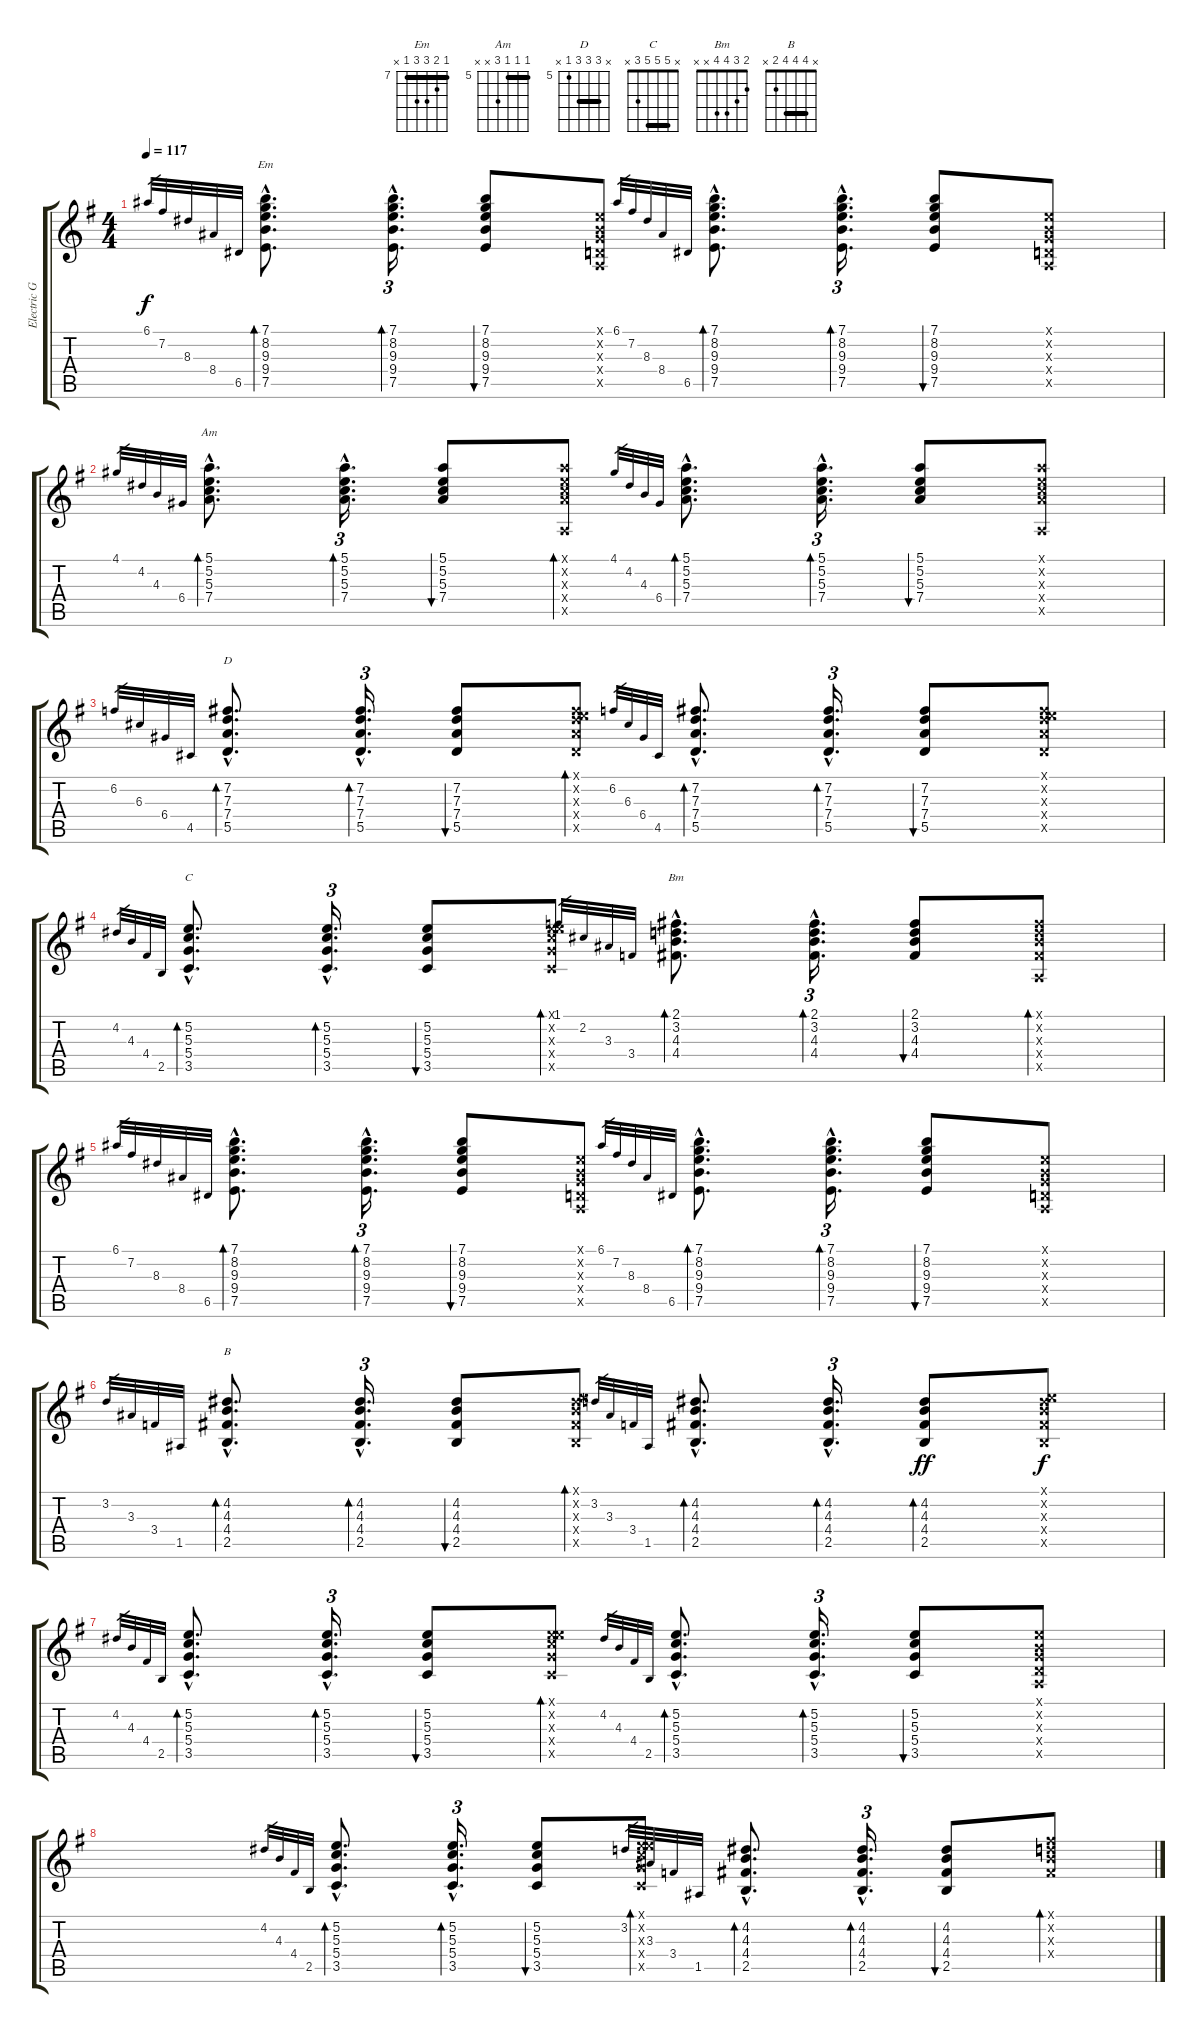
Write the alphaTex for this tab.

\track ("Electric Guitar" "Electric G") {instrument electricguitarjazz}
\staff {score tabs}
\tuning (E4 B3 G3 D3 A2 E2) {hide}
\chord ("Em" 7 8 9 9 7 x) {firstfret 7 barre 7}
\chord ("Am" 5 5 5 7 x x) {firstfret 5 barre 5}
\chord ("D" x 7 7 7 5 x) {firstfret 5 barre 7}
\chord ("C" x 5 5 5 3 x) {barre 5}
\chord ("Bm" 2 3 4 4 x x)
\chord ("B" x 4 4 4 2 x) {barre 4}
\ts (4 4)
\tempo 117
\clef g2
\ks g
6.1.32{gr dy f} 7.2.32{gr} 8.3.32{gr} 8.4.32{gr} 6.5.32{gr} (7.1{hac} 8.2{hac} 9.3{hac} 9.4{hac} 7.5{hac}).8{d bd 30 ch "Em"} (7.1{hac} 8.2{hac} 9.3{hac} 9.4{hac} 7.5{hac}).16{d tu (3 2) bd 30} (7.1 8.2 9.3 9.4 7.5).8{bu 30} (0.1{x} 0.2{x} 0.3{x} 0.4{x} 0.5{x}).8 6.1.32{gr} 7.2.32{gr} 8.3.32{gr} 8.4.32{gr} 6.5.32{gr} (7.1{hac} 8.2{hac} 9.3{hac} 9.4{hac} 7.5{hac}).8{d bd 30} (7.1{hac} 8.2{hac} 9.3{hac} 9.4{hac} 7.5{hac}).16{d tu (3 2) bd 30} (7.1 8.2 9.3 9.4 7.5).8{bu 30} (0.1{x} 0.2{x} 0.3{x} 0.4{x} 0.5{x}).8 |
4.1.32{gr} 4.2.32{gr} 4.3.32{gr} 6.4.32{gr} (5.1{hac} 5.2{hac} 5.3{hac} 7.4{hac}).8{d bd 30 ch "Am"} (5.1{hac} 5.2{hac} 5.3{hac} 7.4{hac}).16{d tu (3 2) bd 30} (5.1 5.2 5.3 7.4).8{bu 30} (5.1{x} 5.2{x} 5.3{x} 7.4{x} 0.5{x}).8{bd 30} 4.1.32{gr} 4.2.32{gr} 4.3.32{gr} 6.4.32{gr} (5.1{hac} 5.2{hac} 5.3{hac} 7.4{hac}).8{d bd 30} (5.1{hac} 5.2{hac} 5.3{hac} 7.4{hac}).16{d tu (3 2) bd 30} (5.1 5.2 5.3 7.4).8{bu 30} (5.1{x} 5.2{x} 5.3{x} 7.4{x} 0.5{x}).8 |
6.2.32{gr} 6.3.32{gr} 6.4.32{gr} 4.5.32{gr} (7.2{hac} 7.3{hac} 7.4{hac} 5.5{hac}).8{d bd 30 ch "D"} (7.2{hac} 7.3{hac} 7.4{hac} 5.5{hac}).16{d tu (3 2) bd 30} (7.2 7.3 7.4 5.5).8{bu 30} (0.1{x} 7.2{x} 7.3{x} 7.4{x} 5.5{x}).8{bd 30} 6.2.32{gr} 6.3.32{gr} 6.4.32{gr} 4.5.32{gr} (7.2{hac} 7.3{hac} 7.4{hac} 5.5{hac}).8{d bd 30} (7.2{hac} 7.3{hac} 7.4{hac} 5.5{hac}).16{d tu (3 2) bd 30} (7.2 7.3 7.4 5.5).8{bu 30} (0.1{x} 7.2{x} 7.3{x} 7.4{x} 5.5{x}).8 |
4.2.32{gr} 4.3.32{gr} 4.4.32{gr} 2.5.32{gr} (5.2{hac} 5.3{hac} 5.4{hac} 3.5{hac}).8{d bd 30 ch "C"} (5.2{hac} 5.3{hac} 5.4{hac} 3.5{hac}).16{d tu (3 2) bd 30} (5.2 5.3 5.4 3.5).8{bu 30} (0.1{x} 5.2{x} 5.3{x} 5.4{x} 3.5{x}).8{bd 30} 1.1.32{gr} 2.2.32{gr} 3.3.32{gr} 3.4.32{gr} (2.1{hac} 3.2{hac} 4.3{hac} 4.4{hac}).8{d bd 30 ch "Bm"} (2.1{hac} 3.2{hac} 4.3{hac} 4.4{hac}).16{d tu (3 2) bd 30} (2.1 3.2 4.3 4.4).8{bu 30} (2.1{x} 3.2{x} 4.3{x} 4.4{x} 0.5{x}).8{bd 30} |
6.1.32{gr} 7.2.32{gr} 8.3.32{gr} 8.4.32{gr} 6.5.32{gr} (7.1{hac} 8.2{hac} 9.3{hac} 9.4{hac} 7.5{hac}).8{d bd 30} (7.1{hac} 8.2{hac} 9.3{hac} 9.4{hac} 7.5{hac}).16{d tu (3 2) bd 30} (7.1 8.2 9.3 9.4 7.5).8{bu 30} (0.1{x} 0.2{x} 0.3{x} 0.4{x} 0.5{x}).8 6.1.32{gr} 7.2.32{gr} 8.3.32{gr} 8.4.32{gr} 6.5.32{gr} (7.1{hac} 8.2{hac} 9.3{hac} 9.4{hac} 7.5{hac}).8{d bd 30} (7.1{hac} 8.2{hac} 9.3{hac} 9.4{hac} 7.5{hac}).16{d tu (3 2) bd 30} (7.1 8.2 9.3 9.4 7.5).8{bu 30} (0.1{x} 0.2{x} 0.3{x} 0.4{x} 0.5{x}).8 |
3.2.32{gr} 3.3.32{gr} 3.4.32{gr} 1.5.32{gr} (4.2{hac} 4.3{hac} 4.4{hac} 2.5{hac}).8{d bd 30 ch "B"} (4.2{hac} 4.3{hac} 4.4{hac} 2.5{hac}).16{d tu (3 2) bd 30} (4.2 4.3 4.4 2.5).8{bu 30} (0.1{x} 4.2{x} 4.3{x} 4.4{x} 2.5{x}).8{bd 30} 3.2.32{gr} 3.3.32{gr} 3.4.32{gr} 1.5.32{gr} (4.2{hac} 4.3{hac} 4.4{hac} 2.5{hac}).8{d bd 30} (4.2{hac} 4.3{hac} 4.4{hac} 2.5{hac}).16{d tu (3 2) bd 30} (4.2 4.3 4.4 2.5).8{bd 30 dy ff} (0.1{x} 4.2{x} 4.3{x} 4.4{x} 2.5{x}).8{dy f} |
4.2.32{gr} 4.3.32{gr} 4.4.32{gr} 2.5.32{gr} (5.2{hac} 5.3{hac} 5.4{hac} 3.5{hac}).8{d bd 30} (5.2{hac} 5.3{hac} 5.4{hac} 3.5{hac}).16{d tu (3 2) bd 30} (5.2 5.3 5.4 3.5).8{bu 30} (0.1{x} 5.2{x} 5.3{x} 5.4{x} 3.5{x}).8{bd 30} 4.2.32{gr} 4.3.32{gr} 4.4.32{gr} 2.5.32{gr} (5.2{hac} 5.3{hac} 5.4{hac} 3.5{hac}).8{d bd 30} (5.2{hac} 5.3{hac} 5.4{hac} 3.5{hac}).16{d tu (3 2) bd 30} (5.2 5.3 5.4 3.5).8{bu 30} (0.1{x} 0.2{x} 0.3{x} 0.4{x} 0.5{x}).8 |
4.2.32{gr} 4.3.32{gr} 4.4.32{gr} 2.5.32{gr} (5.2{hac} 5.3{hac} 5.4{hac} 3.5{hac}).8{d bd 30} (5.2{hac} 5.3{hac} 5.4{hac} 3.5{hac}).16{d tu (3 2) bd 30} (5.2 5.3 5.4 3.5).8{bu 30} (0.1{x} 5.2{x} 5.3{x} 5.4{x} 3.5{x}).8{bd 30} 3.2.32{gr} 3.3.32{gr} 3.4.32{gr} 1.5.32{gr} (4.2{hac} 4.3{hac} 4.4{hac} 2.5{hac}).8{d bd 30} (4.2{hac} 4.3{hac} 4.4{hac} 2.5{hac}).16{d tu (3 2) bd 30} (4.2 4.3 4.4 2.5).8{bu 30} (2.1{x} 3.2{x} 4.3{x} 4.4{x}).8{bd 30}
